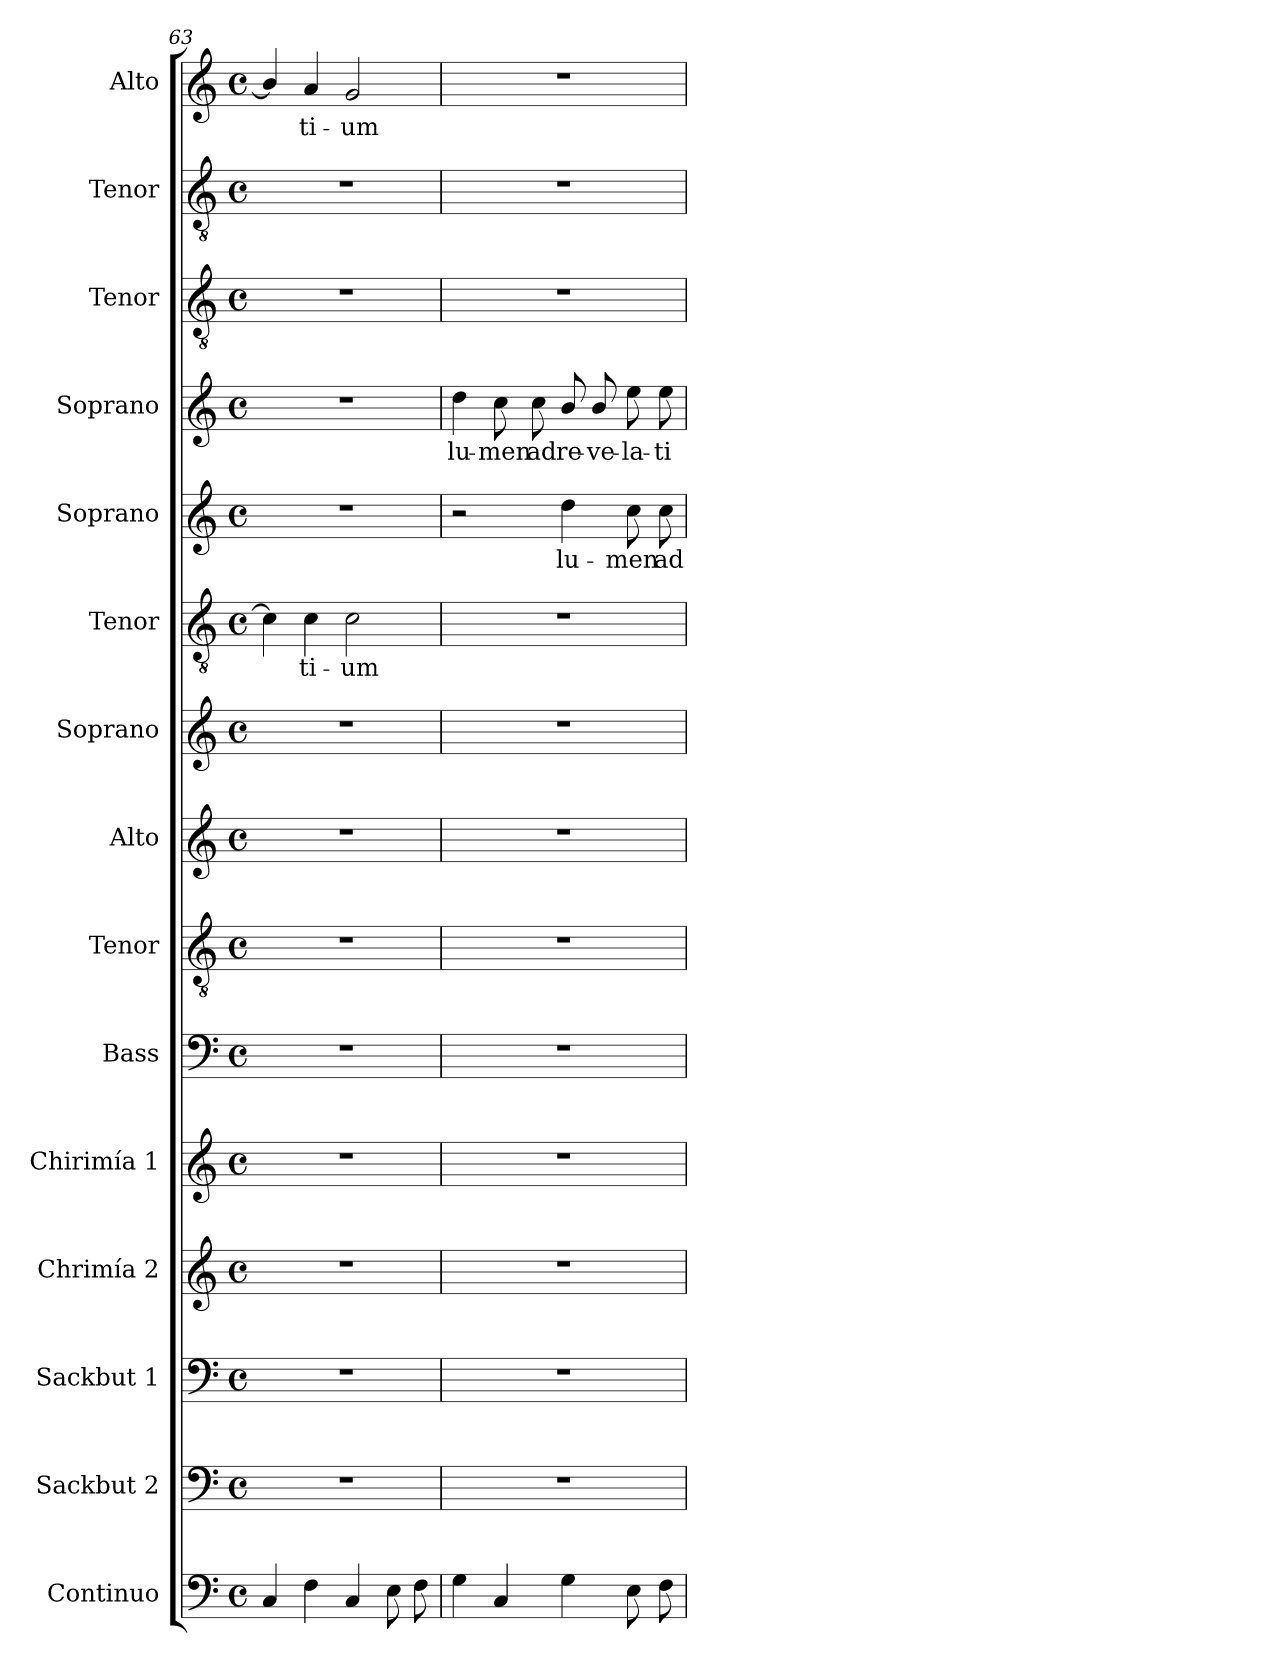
**kern	**kern	**kern	**kern	**kern	**kern	**kern	**kern	**kern	**kern	**text	**kern	**text	**kern	**text	**kern	**kern	**kern	**text
*part15	*part14	*part13	*part12	*part11	*part10	*part9	*part8	*part7	*part6	*part6	*part5	*part5	*part4	*part4	*part3	*part2	*part1	*part1
*staff15	*staff14	*staff13	*staff12	*staff11	*staff10	*staff9	*staff8	*staff7	*staff6	*staff6	*staff5	*staff5	*staff4	*staff4	*staff3	*staff2	*staff1	*staff1
*I"Continuo	*I"Sackbut 2	*I"Sackbut 1	*I"Chrimía 2	*I"Chirimía 1	*I"Bass	*I"Tenor	*I"Alto	*I"Soprano	*I"Tenor	*	*I"Soprano	*	*I"Soprano	*	*I"Tenor	*I"Tenor	*I"Alto	*
*I'Cont.	*I'Sckbt 2.	*I'Sckbt 1.	*I'Ch2.	*I'Ch1.	*I'B.	*I'T.	*I'A.	*I'S.	*I'T.	*	*I'S.	*	*I'S.	*	*I'T.	*I'T.	*I'A.	*
*clefF4	*clefF4	*clefF4	*clefG2	*clefG2	*clefF4	*clefGv2	*clefG2	*clefG2	*clefGv2	*	*clefG2	*	*clefG2	*	*clefGv2	*clefGv2	*clefG2	*
*	*	*	*	*	*	*ITrd7c12	*	*	*ITrd7c12	*	*	*	*	*	*ITrd7c12	*ITrd7c12	*	*
*k[]	*k[]	*k[]	*k[]	*k[]	*k[]	*k[]	*k[]	*k[]	*k[]	*	*k[]	*	*k[]	*	*k[]	*k[]	*k[]	*
*C:	*C:	*C:	*C:	*C:	*C:	*C:	*C:	*C:	*C:	*	*C:	*	*C:	*	*C:	*C:	*C:	*
*M4/4	*M4/4	*M4/4	*M4/4	*M4/4	*M4/4	*M4/4	*M4/4	*M4/4	*M4/4	*	*M4/4	*	*M4/4	*	*M4/4	*M4/4	*M4/4	*
*met(c)	*met(c)	*met(c)	*met(c)	*met(c)	*met(c)	*met(c)	*met(c)	*met(c)	*met(c)	*	*met(c)	*	*met(c)	*	*met(c)	*met(c)	*met(c)	*
=63	=63	=63	=63	=63	=63	=63	=63	=63	=63	=63	=63	=63	=63	=63	=63	=63	=63	=63
4Ci/	1r	1r	1r	1r	1r	1r	1r	1r	4Ci\]	.	1r	.	1r	.	1r	1r	4b-i/]	.
!	!	!	!	!	!	!	!	!	!	!LO:LY:b:color=#000000	!	!	!	!	!	!	!	!
!	!	!	!	!	!	!	!	!	!	!	!	!	!	!	!	!	!	!LO:LY:b:color=#000000
4Fi\	.	.	.	.	.	.	.	.	4Ci\	-ti-	.	.	.	.	.	.	4ai/	-ti-
!	!	!	!	!	!	!	!	!	!	!LO:LY:b:color=#000000	!	!	!	!	!	!	!	!
!	!	!	!	!	!	!	!	!	!	!	!	!	!	!	!	!	!	!LO:LY:b:color=#000000
4Ci/	.	.	.	.	.	.	.	.	2Ci\	-um	.	.	.	.	.	.	2gi/	-um
8Ei\	.	.	.	.	.	.	.	.	.	.	.	.	.	.	.	.	.	.
8Fi\	.	.	.	.	.	.	.	.	.	.	.	.	.	.	.	.	.	.
=64	=64	=64	=64	=64	=64	=64	=64	=64	=64	=64	=64	=64	=64	=64	=64	=64	=64	=64
!	!	!	!	!	!	!	!	!	!	!	!	!	!	!LO:LY:b:color=#000000	!	!	!	!
4Gi\	1r	1r	1r	1r	1r	1r	1r	1r	1r	.	2r	.	4ddi\	lu-	1r	1r	1r	.
!	!	!	!	!	!	!	!	!	!	!	!	!	!	!LO:LY:b:color=#000000	!	!	!	!
4Ci/	.	.	.	.	.	.	.	.	.	.	.	.	8cci\	-men	.	.	.	.
!	!	!	!	!	!	!	!	!	!	!	!	!	!	!LO:LY:b:color=#000000	!	!	!	!
.	.	.	.	.	.	.	.	.	.	.	.	.	8cci\	ad	.	.	.	.
!	!	!	!	!	!	!	!	!	!	!	!	!LO:LY:b:color=#000000	!	!	!	!	!	!
!	!	!	!	!	!	!	!	!	!	!	!	!	!	!LO:LY:b:color=#000000	!	!	!	!
4Gi\	.	.	.	.	.	.	.	.	.	.	4ddi\	lu-	8bi/	re-	.	.	.	.
!	!	!	!	!	!	!	!	!	!	!	!	!	!	!LO:LY:b:color=#000000	!	!	!	!
.	.	.	.	.	.	.	.	.	.	.	.	.	8bi/	-ve-	.	.	.	.
!	!	!	!	!	!	!	!	!	!	!	!	!LO:LY:b:color=#000000	!	!	!	!	!	!
!	!	!	!	!	!	!	!	!	!	!	!	!	!	!LO:LY:b:color=#000000	!	!	!	!
8Ei\	.	.	.	.	.	.	.	.	.	.	8cci\	-men	8eei\	-la-	.	.	.	.
!	!	!	!	!	!	!	!	!	!	!	!	!LO:LY:b:color=#000000	!	!	!	!	!	!
!	!	!	!	!	!	!	!	!	!	!	!	!	!	!LO:LY:b:color=#000000	!	!	!	!
8Fi\	.	.	.	.	.	.	.	.	.	.	8cci\	ad	8eei\	-ti-	.	.	.	.
=	=	=	=	=	=	=	=	=	=	=	=	=	=	=	=	=	=	=
*-	*-	*-	*-	*-	*-	*-	*-	*-	*-	*-	*-	*-	*-	*-	*-	*-	*-	*-
